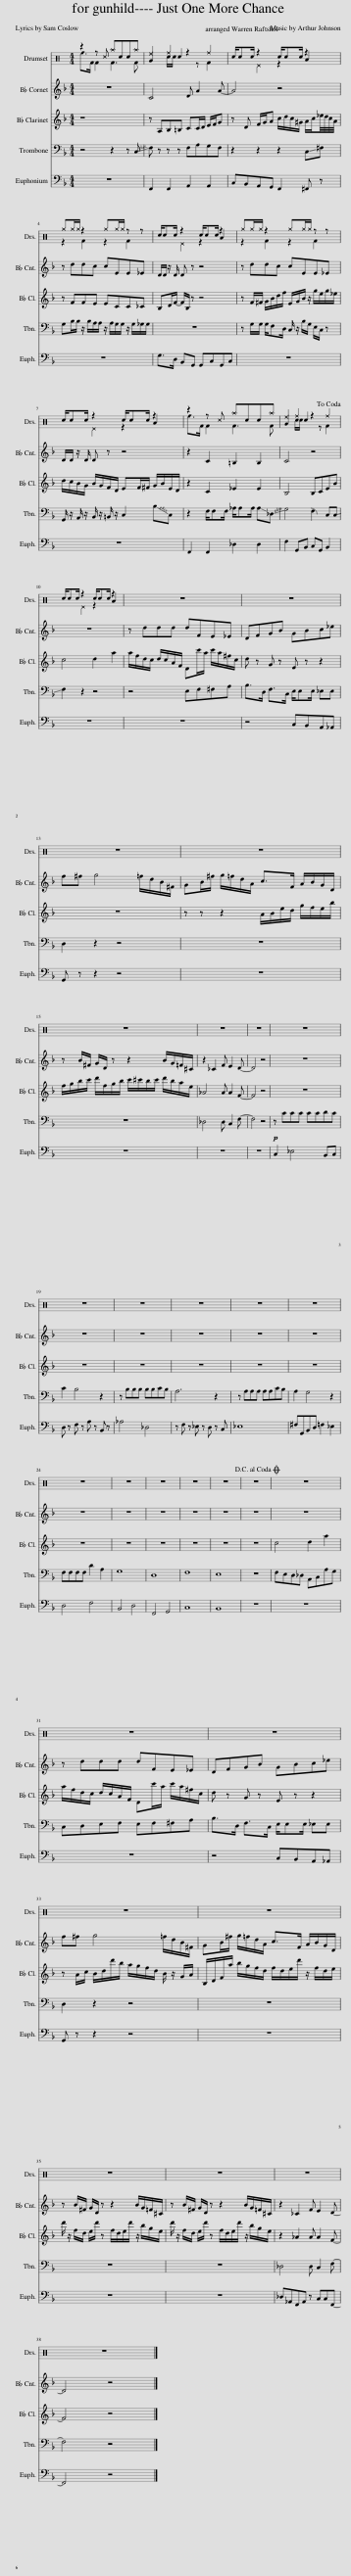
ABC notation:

X:1
%%score ( 1 2 ) 3 4 5 6
L:1/8
M:4/4
I:linebreak $
K:C
V:1 perc
K:none
V:2 perc
K:none
V:3 treble transpose=-2
V:4 treble transpose=-2
V:5 bass
V:6 bass
V:1
 z2 z ^c ^acc^a | ^e2 ^f2 z2 ^f2 | c/cc/ z2 c/cc/ z2 |$ ^g^g/^g/ z2 ^g^g/^g/ z z | c/cc/ z2 c/cc/ z2 |$ %5
 ^g^g/^g/ z2 ^g^g/^g/ z z | c/cc/ z2 c/cc/ z2 |$ z2 z ^c ^acc^a | ^e2 ^f2 z2 ^f2!dacoda! | c/cc/ z2 c/cc/ z2 |$ %10
 z8 | z8 | z8 |$ z8 | z8 |$ %15
 z8 | z8 | z8 | z8 | z8 |$ %20
 z8 | z8 | z8 | z8 | z8 | %25
 z8 | z8 | z8 |$ z8!D.C.! |O z8 | %30
 z8 | z8 |$ z8 | z8 |$ z8 | %35
 z8 |$ z8 | z8 |] %38
V:2
 _f>F F2 F3 F | A2 c/c/ c2 z F2 | x2 ^D2 z2 A2 |$ z2 F2 z2 F2 | x2 ^D2 z2 A2 |$ %5
 z2 F2 z2 F2 | x2 ^D2 z2 A2 |$ _f>F F2 F3 F | A2 c/c/ c2 z F2 | x2 ^D2 z2 A2 |$ %10
 x8 | x8 | x8 |$ x8 | x8 |$ %15
 x8 | x8 | x8 | x8 | x8 |$ %20
 x8 | x8 | x8 | x8 | x8 | %25
 x8 | x8 | x8 |$ x8 | x8 | %30
 x8 | x8 |$ x8 | x8 |$ x8 | %35
 x8 |$ x8 | x8 |] %38
V:3
[K:F] z8 | D4 E =B2 B- | B4 z4 |$ z eed d^FF=F | E/E/ z/ E/ E z z4 |$ %5
 z eed d^FF=F | E/E/ z/ E/ E z z4 |$ z2 D2 ^C2 C2 | D4 z4 | z8 |$ %10
 z eee eG^F=F | EGAc Acdf | g^g a4 =g/e/c/^G/ |$ Ac/^g/ a/=g/e/=B/ d>G B/c/A/E/ | z c/^G/ A/E/ z z2 c/A/=G/^D/ |$ %15
 z2 _D2 G ^F2 E- | E4 z4 | z8 | z8 | z8 |$ %20
 z8 | z8 | z8 | z8 | z8 | %25
 z8 | z8 | z8 |$ z8 | z8 | %30
 z eee eG^F=F | EGAc Acdf |$ g^g a4 =g/e/c/^G/ | Ac/^g/ a/=g/e/=B/ d>G B/c/A/E/ |$ z c/^G/ A/E/ z z2 c/A/=G/^D/ | %35
 z c/^G/ A/E/ z z2 c/A/=G/^D/ |$ z2 _D2 G ^F2 E- | E4 z4 |] %38
V:4
[K:F] z8 | z =B,C^C DD/E/ ^F/G/A | z E G/A/=B d/e/d/^A/ B/d/f/4e/4d/4B/4 |$ z GG^F FDD_D | CE/G/- G/C/ z z4 |$ %5
 z G/^G/ A/c/e/g/ ^F/A/c/ z/ a/^f/a/=f/ | e/d/c/A/ c/A/G/E/ ^FG/^G/ A/c/F/E/ |$ z2 D2 F2 F2 | C4 CD^Fc | d4 e2 =b2 |$ %10
 =b/g/e/d/ e/d/=B/G/ Ed'/b/ d'/b/^g/d/ | e z A z ^F z z2 | z8 |$ z z z2 =B/c/^f/e/ a/g/f/c'/ | g/a/c'/d'/ e'/g/a/c'/ d'/^d'/c'/d'/ e'/c'/=b/^f/ |$ %15
 B4 B B2 G- | G4 z4 | z8 | z8 | z8 |$ %20
 z8 | z8 | z8 | z8 | z8 | %25
 z8 | z8 | z8 |$ z8 | d4 e2 =b2 | %30
 =b/g/e/d/ e/d/=B/G/ Ed'/b/ d'/b/^g/d/ | e z A z ^F z z2 |$ z =B/d/ c/e/e'/c'/ =b/a/g/e/ c/ z/ A/B/ | C/E/G/=b/ c'/a/g/e/ g/e/^f/e'/ z/ g/e/f/ |$ e'/ z/ g/e/ ^f/e'/ z g/e/f/e'/ z/ c'/a/f/ | %35
 e'/ z/ g/e/ ^f/e'/ z g/e/f/e'/ z/ c'/a/f/ |$ z2 B2 B B2 G- | G4 z4 |] %38
V:5
[K:F] z4 z2 z !-(!C, | !-)!F, z z z F,A,G,F, | z2 z2 z2 !-(!C,!-)!^F, |$ G,B,/B,/ z/ B,/A,/A,/ z/ A,/G,/G,/ z/ G,/_G,/G,/ | z8 |$ %5
 z G,/G,/ G,/F,D,/ C,/ z/ B,/G,/ E,/C,/ z | G,,/ z/ A,,/ z/ B,,/ z/ =B,,/ z/ C,2 !-(!B,!-)!C, |$ z2 F,/F,F,/ _A,/A,A,/ !-(!A,!-(!_D, | !-)!G,4 F,2 C,!-(!C, | !-)!F,2 z2 z4 |$ %10
 z4 E,F,^F,A, | B,>D, F,>C, E,/E,E,/ _E,E, | D,2 z2 z4 |$ z8 | z8 |$ %15
 _D,4 D, C,2 F,- | F,4 z4 |!p! z CCC CCDC | C2 B,4 z2 | z B,B,B, B,B,CB, |$ %20
 A,6 z2 | z A,A,A, A,A,CB, | A,2 G,4 z2 | F,F,F,F, D2 A,2 | G,8 | %25
 D,8 | F,8 | E,8 |$ z8 | F,E,D,_D, A,,C,A,G, | %30
 C,D,E,F, E,F,^F,A, | B,>D, F,>C, E,/E,E,/ _E,E, |$ D,2 z2 z4 | z8 |$ z8 | %35
 z8 |$ _D,4 D, C,2 F,- | F,4 z4 |] %38
V:6
[K:F] z8 | F,,2 F,,2 A,,2 A,,2 | C,B,,A,,G,, F,,2 ^F,, z |$ z8 | G,>D, B,,G,, G,,C,G,,C, |$ %5
 z8 | z8 |$ F,,2 F,,2 _D,2 D,2 | F,2 G,,B,, C,G,, B,,2 | z8 |$ %10
 z8 | z4 C,B,,A,,_A,, | G,, z z2 z4 |$ z8 | z8 |$ %15
 z8 | z8 | C,2 _E,4 B,,C, | D, z F, z A, z B,, z | _A,4 _D,4 |$ %20
 z F, z _E, z D, z C, | _E,8 | ^F,G,,B,,D, =F,2 _E,2 | D,4 F,4 | B,,4 D,4 | %25
 F,,4 G,,4 | C,8 | B,,8 |$ z8 | z8 | %30
 z8 | z4 C,B,,A,,_A,, |$ G,, z z2 z4 | z8 |$ z8 | %35
 z8 |$ _D,_A,,F,,A,, z C,C,F,,- | F,,4 z4 |] %38
